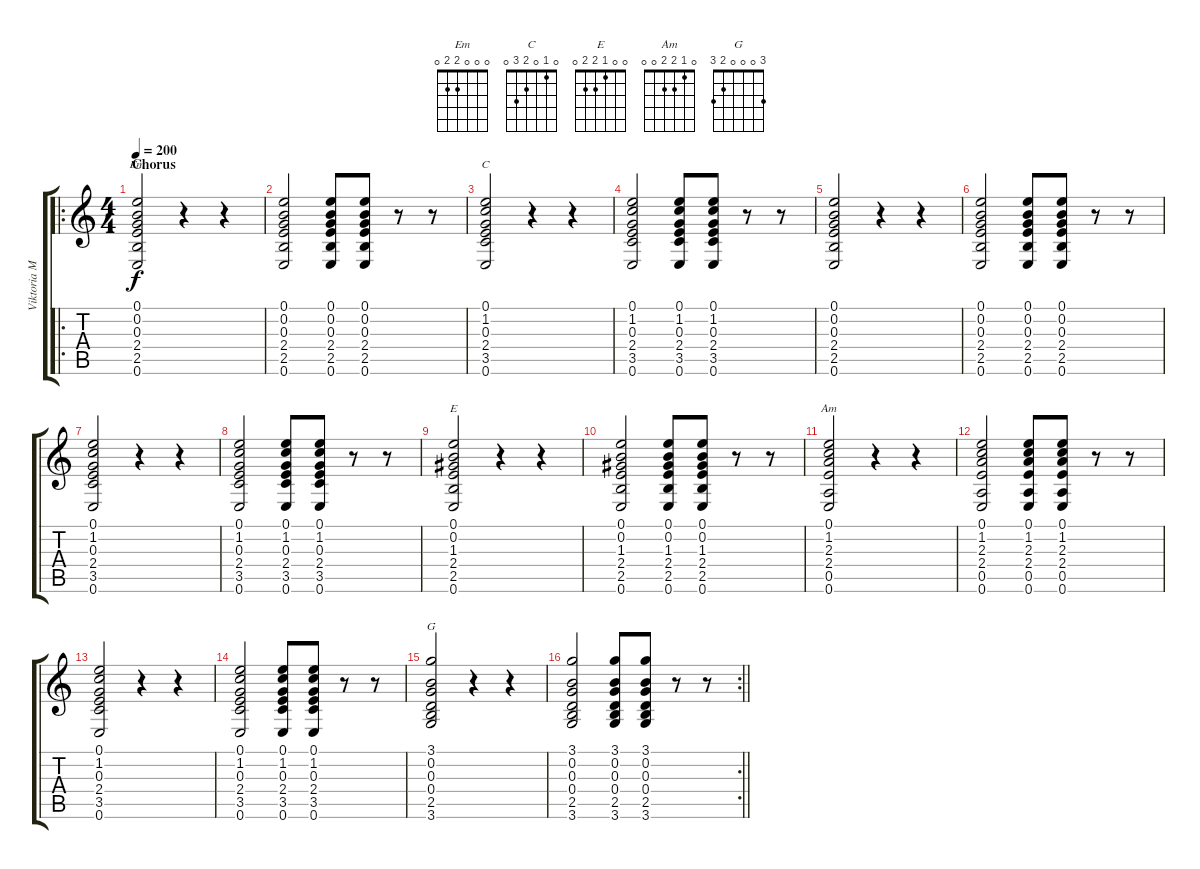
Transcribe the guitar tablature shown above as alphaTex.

\track ("Viktoria Morgan" "Viktoria M") {instrument acousticguitarnylon}
\staff {score tabs}
\tuning (E4 B3 G3 D3 A2 E2) {hide}
\chord ("Em" 0 0 0 2 2 0)
\chord ("C" 0 1 0 2 3 0)
\chord ("E" 0 0 1 2 2 0)
\chord ("Am" 0 1 2 2 0 0)
\chord ("G" 3 0 0 0 2 3)
\ro
\ts (4 4)
\section ("" "Chorus")
\tempo 200
\clef g2
\ks c
(0.1 0.2 0.3 2.4 2.5 0.6).2{ch "Em" dy f} r.4 r.4 |
(0.1 0.2 0.3 2.4 2.5 0.6).2 (0.1 0.2 0.3 2.4 2.5 0.6).8 (0.1 0.2 0.3 2.4 2.5 0.6).8 r.8 r.8 |
(0.1 1.2 0.3 2.4 3.5 0.6).2{ch "C"} r.4 r.4 |
(0.1 1.2 0.3 2.4 3.5 0.6).2 (0.1 1.2 0.3 2.4 3.5 0.6).8 (0.1 1.2 0.3 2.4 3.5 0.6).8 r.8 r.8 |
(0.1 0.2 0.3 2.4 2.5 0.6).2 r.4 r.4 |
(0.1 0.2 0.3 2.4 2.5 0.6).2 (0.1 0.2 0.3 2.4 2.5 0.6).8 (0.1 0.2 0.3 2.4 2.5 0.6).8 r.8 r.8 |
(0.1 1.2 0.3 2.4 3.5 0.6).2 r.4 r.4 |
(0.1 1.2 0.3 2.4 3.5 0.6).2 (0.1 1.2 0.3 2.4 3.5 0.6).8 (0.1 1.2 0.3 2.4 3.5 0.6).8 r.8 r.8 |
(0.1 0.2 1.3 2.4 2.5 0.6).2{ch "E"} r.4 r.4 |
(0.1 0.2 1.3 2.4 2.5 0.6).2 (0.1 0.2 1.3 2.4 2.5 0.6).8 (0.1 0.2 1.3 2.4 2.5 0.6).8 r.8 r.8 |
(0.1 1.2 2.3 2.4 0.5 0.6).2{ch "Am"} r.4 r.4 |
(0.1 1.2 2.3 2.4 0.5 0.6).2 (0.1 1.2 2.3 2.4 0.5 0.6).8 (0.1 1.2 2.3 2.4 0.5 0.6).8 r.8 r.8 |
(0.1 1.2 0.3 2.4 3.5 0.6).2 r.4 r.4 |
(0.1 1.2 0.3 2.4 3.5 0.6).2 (0.1 1.2 0.3 2.4 3.5 0.6).8 (0.1 1.2 0.3 2.4 3.5 0.6).8 r.8 r.8 |
(3.1 0.2 0.3 0.4 2.5 3.6).2{ch "G"} r.4 r.4 |
\rc 2
\barLineRight lightlight
(3.1 0.2 0.3 0.4 2.5 3.6).2 (3.1 0.2 0.3 0.4 2.5 3.6).8 (3.1 0.2 0.3 0.4 2.5 3.6).8 r.8 r.8
